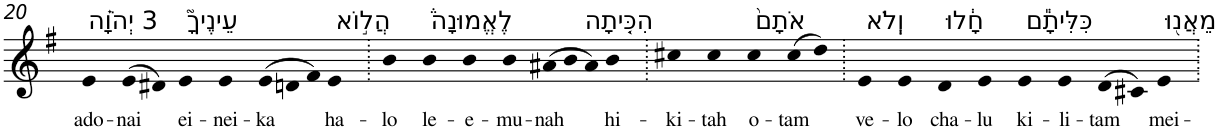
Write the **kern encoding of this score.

**kern	**text
*part1	*part1
*staff1	*staff1
*I"Piano	*
*I'Pno	*
!!LO:PB:g=z
*clefG2	*
*k[f#]	*
*G:	*
=20	=20
!LO:TX:a:t=3 יְהֹוָ֗ה	!
!	!LO:LY:b
4e	ado-
!	!LO:LY:b
(>8e	-nai
8d#X)	.
!LO:TX:a:t=עֵינֶיךָ֮	!
!	!LO:LY:b
4e	ei-
!	!LO:LY:b
4e	-nei-
*Xtuplet	*
!	!LO:LY:b
(>12e	-ka
12dn	.
12f#)	.
!LO:TX:a:t=הֲל֣וֹא	!
!	!LO:LY:b
4e	ha-
=21.	=21.
!	!LO:LY:b
4b	-lo
!LO:TX:a:t=לֶאֱמוּנָה֒	!
!	!LO:LY:b
4b	le-
!	!LO:LY:b
4b	-e-
!	!LO:LY:b
4b	-mu-
!	!LO:LY:b
(>12a#X	-nah
12b	.
12a#)	.
!LO:TX:a:t=הִכִּ֤יתָה	!
!	!LO:LY:b
4b	hi-
=22.	=22.
!	!LO:LY:b
4cc#X	-ki-
!	!LO:LY:b
4cc#	-tah
!LO:TX:a:t=אֹתָם֙	!
!	!LO:LY:b
4cc#	o-
!	!LO:LY:b
(>8cc#	-tam
8dd)	.
=23.	=23.
!LO:TX:a:t=וְֽלֹא	!
!	!LO:LY:b
4e	ve-
!	!LO:LY:b
4e	-lo
!LO:TX:a:t=חָ֔לוּ	!
!	!LO:LY:b
4d	cha-
!	!LO:LY:b
4e	-lu
!LO:TX:a:t=כִּלִּיתָ֕ם	!
!	!LO:LY:b
4e	ki-
!	!LO:LY:b
4e	-li-
!	!LO:LY:b
(>8d	-tam
8c#X)	.
!LO:TX:a:t=מֵאֲנ֖וּ	!
!	!LO:LY:b
4e	mei-
=.	=.
*-	*-
